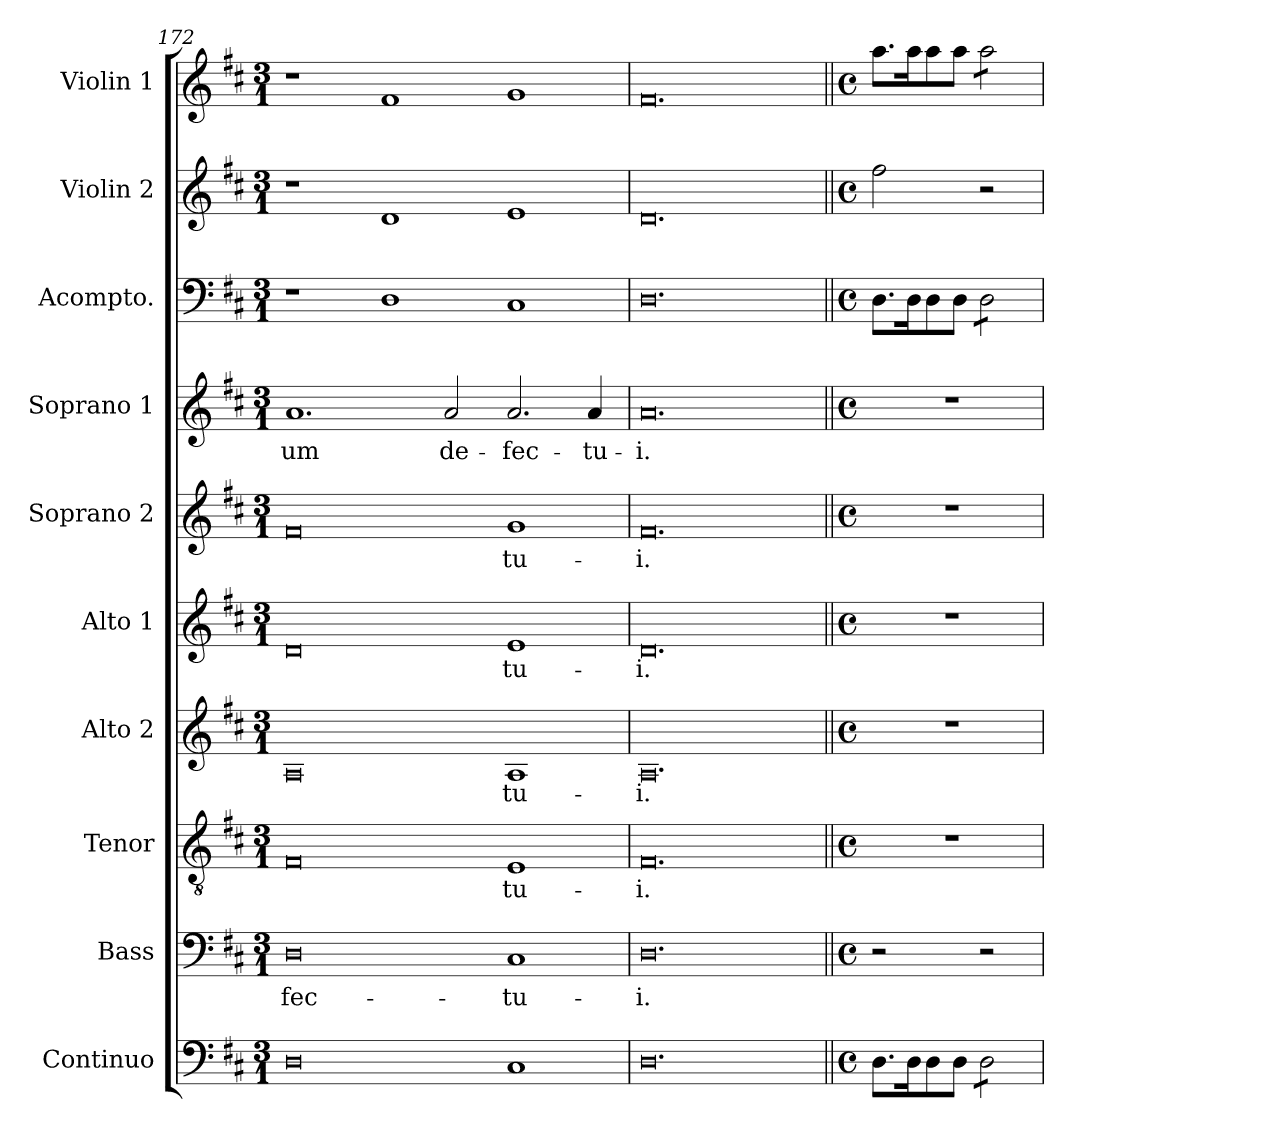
**kern	**kern	**text	**kern	**text	**kern	**text	**kern	**text	**kern	**text	**kern	**text	**kern	**kern	**kern
*part10	*part9	*part9	*part8	*part8	*part7	*part7	*part6	*part6	*part5	*part5	*part4	*part4	*part3	*part2	*part1
*staff10	*staff9	*staff9	*staff8	*staff8	*staff7	*staff7	*staff6	*staff6	*staff5	*staff5	*staff4	*staff4	*staff3	*staff2	*staff1
*I"Continuo	*I"Bass	*	*I"Tenor	*	*I"Alto 2	*	*I"Alto 1	*	*I"Soprano 2	*	*I"Soprano 1	*	*I"Acompto.	*I"Violin 2	*I"Violin 1
*I'Cont.	*I'B.	*	*I'T.	*	*I'A2.	*	*I'A1.	*	*I'S2.	*	*I'S1.	*	*I'Ac.	*I'Vln. 2	*I'Vln. 1
*clefF4	*clefF4	*	*clefGv2	*	*clefG2	*	*clefG2	*	*clefG2	*	*clefG2	*	*clefF4	*clefG2	*clefG2
*	*	*	*ITrd7c12	*	*	*	*	*	*	*	*	*	*	*	*
*k[f#c#]	*k[f#c#]	*	*k[f#c#]	*	*k[f#c#]	*	*k[f#c#]	*	*k[f#c#]	*	*k[f#c#]	*	*k[f#c#]	*k[f#c#]	*k[f#c#]
*D:	*D:	*	*D:	*	*D:	*	*D:	*	*D:	*	*D:	*	*D:	*D:	*D:
*M3/1	*M3/1	*	*M3/1	*	*M3/1	*	*M3/1	*	*M3/1	*	*M3/1	*	*M3/1	*M3/1	*M3/1
=172	=172	=172	=172	=172	=172	=172	=172	=172	=172	=172	=172	=172	=172	=172	=172
!	!	!LO:LY:b:color=#000000	!	!	!	!	!	!	!	!	!	!	!	!	!
!	!	!	!	!	!	!	!	!	!	!	!	!LO:LY:b:color=#000000	!	!	!
0Di	0Di	-fec-	0FF#i	.	0Ai	.	0di	.	0f#i	.	1.ai	-um	1r	1r	1r
.	.	.	.	.	.	.	.	.	.	.	.	.	1Di	1di	1f#i
!	!	!	!	!	!	!	!	!	!	!	!	!LO:LY:b:color=#000000	!	!	!
.	.	.	.	.	.	.	.	.	.	.	2ai/	de-	.	.	.
!	!	!LO:LY:b:color=#000000	!	!	!	!	!	!	!	!	!	!	!	!	!
!	!	!	!	!LO:LY:b:color=#000000	!	!	!	!	!	!	!	!	!	!	!
!	!	!	!	!	!	!LO:LY:b:color=#000000	!	!	!	!	!	!	!	!	!
!	!	!	!	!	!	!	!	!LO:LY:b:color=#000000	!	!	!	!	!	!	!
!	!	!	!	!	!	!	!	!	!	!LO:LY:b:color=#000000	!	!	!	!	!
!	!	!	!	!	!	!	!	!	!	!	!	!LO:LY:b:color=#000000	!	!	!
1C#i	1C#i	-tu-	1EEi	-tu-	1Ai	-tu-	1ei	-tu-	1gi	-tu-	2.ai/	-fec-	1C#i	1ei	1gi
!	!	!	!	!	!	!	!	!	!	!	!	!LO:LY:b:color=#000000	!	!	!
.	.	.	.	.	.	.	.	.	.	.	4ai/	-tu-	.	.	.
=173	=173	=173	=173	=173	=173	=173	=173	=173	=173	=173	=173	=173	=173	=173	=173
!	!	!LO:LY:b:color=#000000	!	!	!	!	!	!	!	!	!	!	!	!	!
!	!	!	!	!LO:LY:b:color=#000000	!	!	!	!	!	!	!	!	!	!	!
!	!	!	!	!	!	!LO:LY:b:color=#000000	!	!	!	!	!	!	!	!	!
!	!	!	!	!	!	!	!	!LO:LY:b:color=#000000	!	!	!	!	!	!	!
!	!	!	!	!	!	!	!	!	!	!LO:LY:b:color=#000000	!	!	!	!	!
!	!	!	!	!	!	!	!	!	!	!	!	!LO:LY:b:color=#000000	!	!	!
0.Di	0.Di	-i.	0.FF#i	-i.	0.Ai	-i.	0.di	-i.	0.f#i	-i.	0.ai	-i.	0.Di	0.di	0.f#i
!!LO:PB:g=z
=174||	=174||	=174||	=174||	=174||	=174||	=174||	=174||	=174||	=174||	=174||	=174||	=174||	=174||	=174||	=174||
*M4/4	*M4/4	*	*M4/4	*	*M4/4	*	*M4/4	*	*M4/4	*	*M4/4	*	*M4/4	*M4/4	*M4/4
*met(c)	*met(c)	*	*met(c)	*	*met(c)	*	*met(c)	*	*met(c)	*	*met(c)	*	*met(c)	*met(c)	*met(c)
8.Di\L	2r	.	1r	.	1r	.	1r	.	1r	.	1r	.	8.Di\L	2ff#i\	8.aai\L
16Di\k	.	.	.	.	.	.	.	.	.	.	.	.	16Di\k	.	16aai\k
8Di\	.	.	.	.	.	.	.	.	.	.	.	.	8Di\	.	8aai\
8Di\J	.	.	.	.	.	.	.	.	.	.	.	.	8Di\J	.	8aai\J
*tremolo	*	*	*	*	*	*	*	*	*	*	*	*	*	*	*
*	*	*	*	*	*	*	*	*	*	*	*	*	*tremolo	*	*
*	*	*	*	*	*	*	*	*	*	*	*	*	*	*	*tremolo
8Di\L	2r	.	.	.	.	.	.	.	.	.	.	.	8Di\L	2r	8aai\L
8Di\	.	.	.	.	.	.	.	.	.	.	.	.	8Di\	.	8aai\
8Di\	.	.	.	.	.	.	.	.	.	.	.	.	8Di\	.	8aai\
8Di\J	.	.	.	.	.	.	.	.	.	.	.	.	8Di\J	.	8aai\J
*	*	*	*	*	*	*	*	*	*	*	*	*	*	*	*Xtremolo
*	*	*	*	*	*	*	*	*	*	*	*	*	*Xtremolo	*	*
*Xtremolo	*	*	*	*	*	*	*	*	*	*	*	*	*	*	*
=	=	=	=	=	=	=	=	=	=	=	=	=	=	=	=
*-	*-	*-	*-	*-	*-	*-	*-	*-	*-	*-	*-	*-	*-	*-	*-
